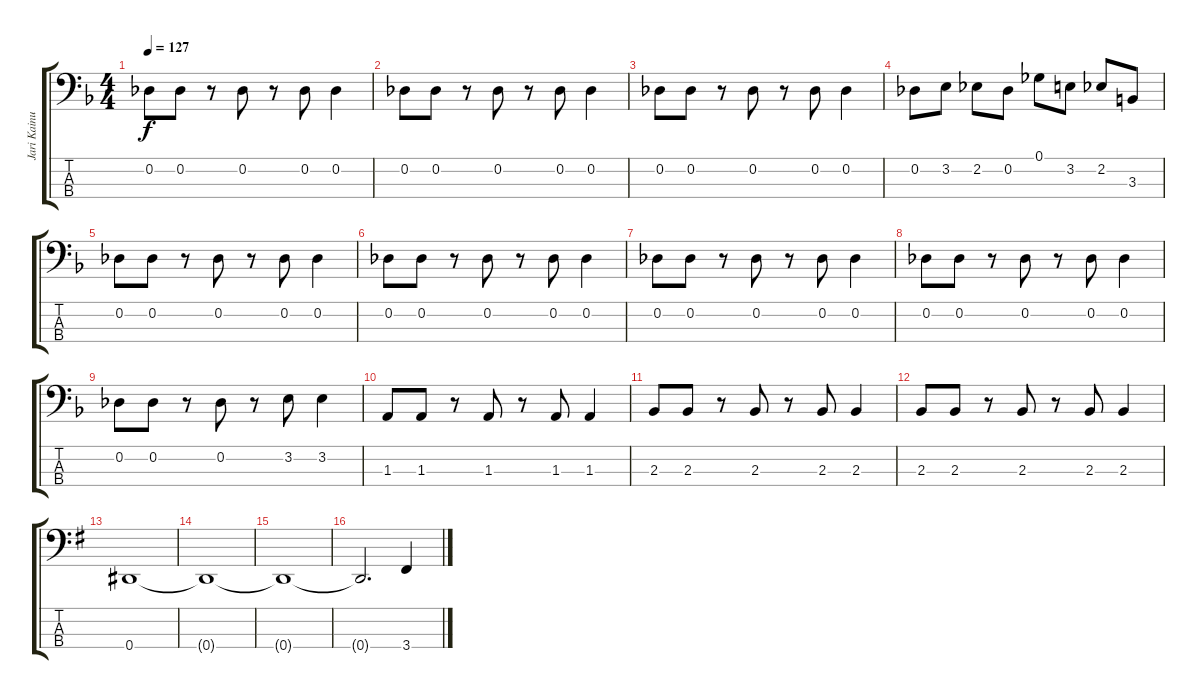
\track ("Jari Kainulainen" "Jari Kainu") {instrument electricbassfinger}
\staff {score tabs}
\tuning (Gb2 Db2 Ab1 Eb1) {hide}
\ts (4 4)
\tempo 127
\clef f4
\ks f
0.2.8{dy f} 0.2.8 r.8 0.2.8 r.8 0.2.8 0.2.4 |
0.2.8 0.2.8 r.8 0.2.8 r.8 0.2.8 0.2.4 |
0.2.8 0.2.8 r.8 0.2.8 r.8 0.2.8 0.2.4 |
0.2.8 3.2.8 2.2.8 0.2.8 0.1.8 3.2.8 2.2.8 3.3.8 |
0.2.8 0.2.8 r.8 0.2.8 r.8 0.2.8 0.2.4 |
0.2.8 0.2.8 r.8 0.2.8 r.8 0.2.8 0.2.4 |
0.2.8 0.2.8 r.8 0.2.8 r.8 0.2.8 0.2.4 |
0.2.8 0.2.8 r.8 0.2.8 r.8 0.2.8 0.2.4 |
0.2.8 0.2.8 r.8 0.2.8 r.8 3.2.8 3.2.4 |
1.3.8 1.3.8 r.8 1.3.8 r.8 1.3.8 1.3.4 |
2.3.8 2.3.8 r.8 2.3.8 r.8 2.3.8 2.3.4 |
2.3.8 2.3.8 r.8 2.3.8 r.8 2.3.8 2.3.4 |
\ks g
0.4.1 |
0.4{t}.1 |
0.4{t}.1 |
0.4{t}.2{d} 3.4.4
